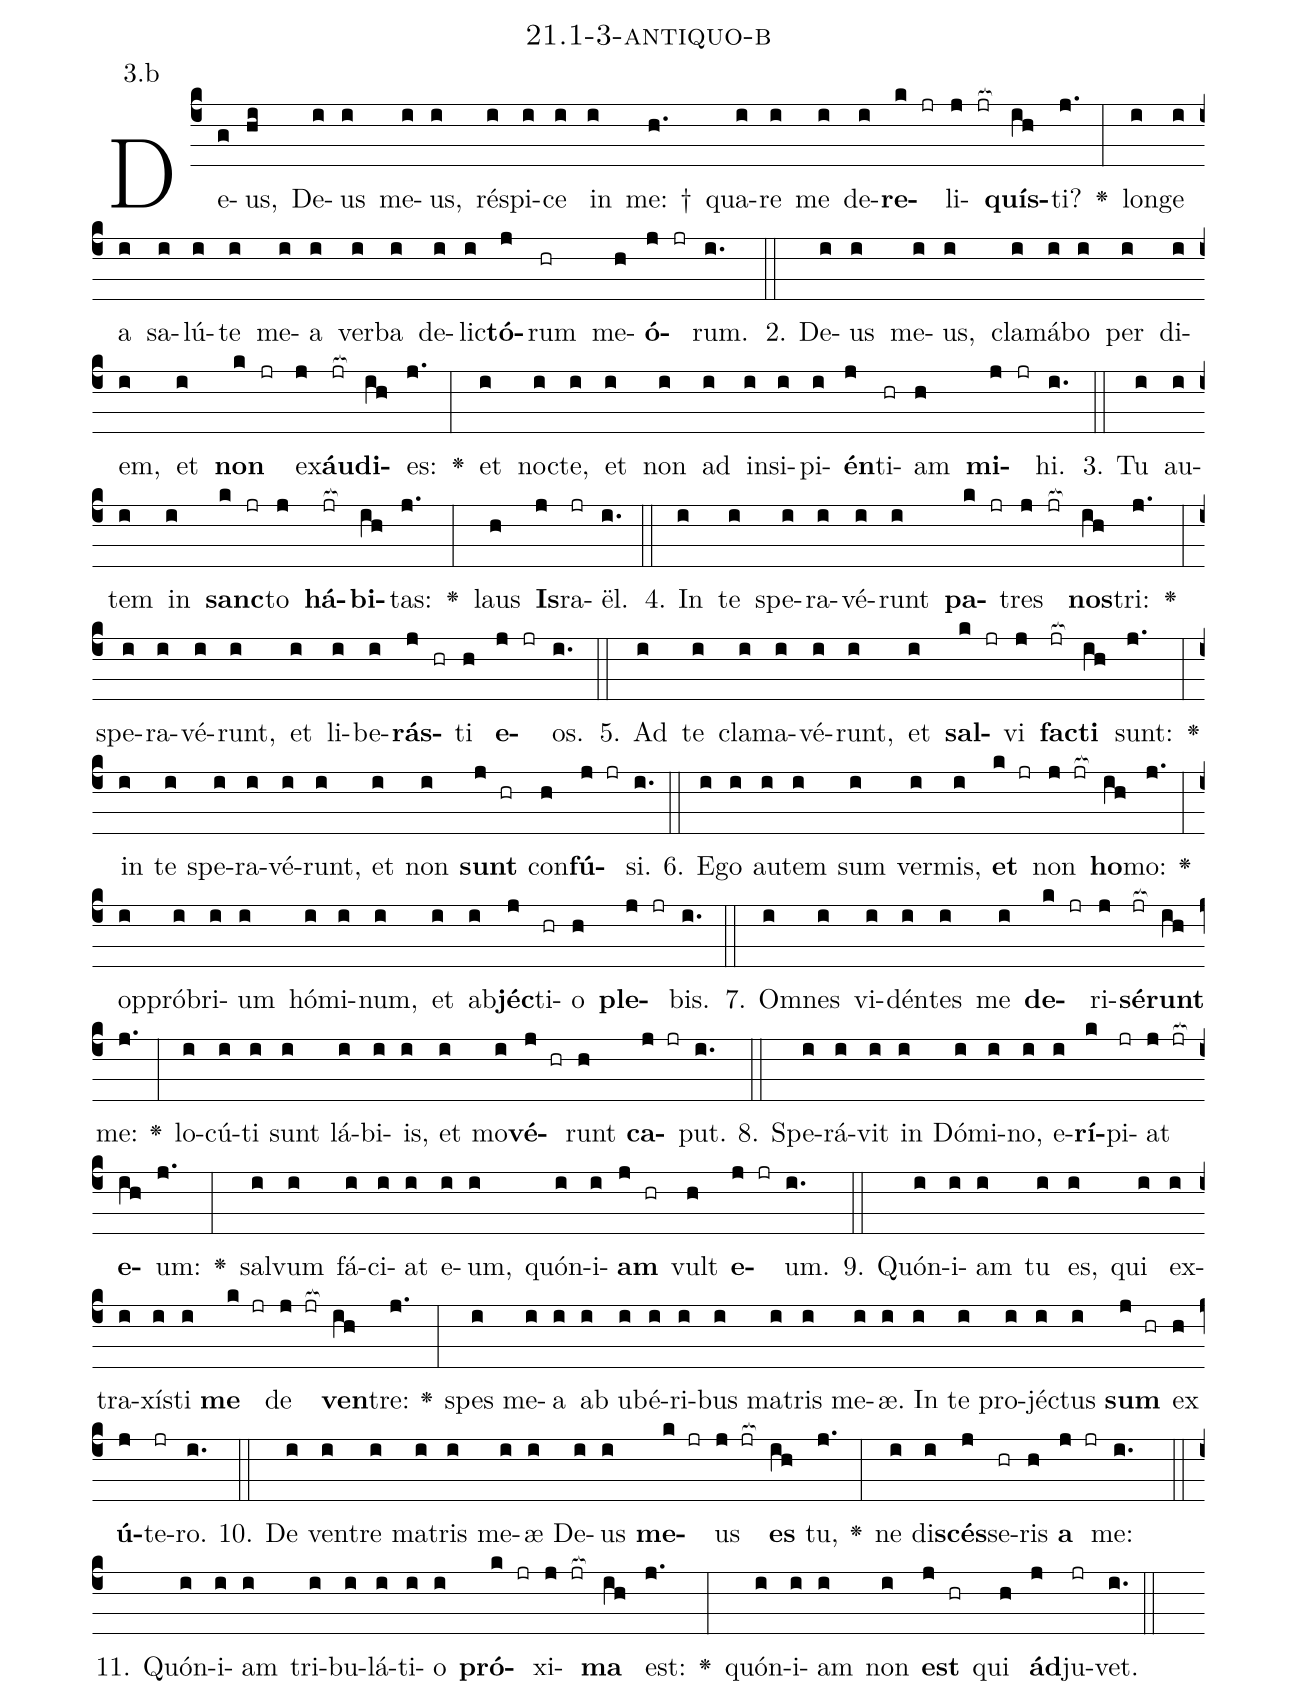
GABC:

name: 21.1-3-antiquo-b;
annotation: 3.b;
%%
(c4)De(g)us,(hi) De(i)us(i) me(i)us,(i) ré(i)spi(i)ce(i) in(i) me: †(h.) qua(i)re(i) me(i) de(i)<b>re</b>(k jr)li(j jr[ocb:1{])<b>quís</b>(ih[ocb:0}])ti?(j.) <v>\greheightstar</v>(:) lon(i)ge(i) a(i) sa(i)lú(i)te(i) me(i)a(i) ver(i)ba(i) de(i)lic(i)<b>tó</b>(j)rum(hr) me(h)<b>ó</b>(j jr)rum.(i.) (::)
2. De(i)us(i) me(i)us,(i) cla(i)má(i)bo(i) per(i) di(i)em,(i) et(i) <b>non</b>(k jr) ex(j)<b>áu</b>(jr[ocb:1{])<b>di</b>(ih[ocb:0}])es:(j.) <v>\greheightstar</v>(:) et(i) noc(i)te,(i) et(i) non(i) ad(i) in(i)si(i)pi(i)<b>én</b>(j)ti(hr)am(h) <b>mi</b>(j jr)hi.(i.) (::)
3. Tu(i) au(i)tem(i) in(i) <b>sanc</b>(k jr)to(j) <b>há</b>(jr[ocb:1{])<b>bi</b>(ih[ocb:0}])tas:(j.) <v>\greheightstar</v>(:) laus(h) <b>Is</b>(j)ra(jr)ël.(i.) (::)
4. In(i) te(i) spe(i)ra(i)vé(i)runt(i) <b>pa</b>(k jr)tres(j jr[ocb:1{]) <b>nos</b>(ih[ocb:0}])tri:(j.) <v>\greheightstar</v>(:) spe(i)ra(i)vé(i)runt,(i) et(i) li(i)be(i)<b>rás</b>(j hr)ti(h) <b>e</b>(j jr)os.(i.) (::)
5. Ad(i) te(i) cla(i)ma(i)vé(i)runt,(i) et(i) <b>sal</b>(k jr)vi(j) <b>fac</b>(jr[ocb:1{])<b>ti</b>(ih[ocb:0}]) sunt:(j.) <v>\greheightstar</v>(:) in(i) te(i) spe(i)ra(i)vé(i)runt,(i) et(i) non(i) <b>sunt</b>(j hr) con(h)<b>fú</b>(j jr)si.(i.) (::)
6. E(i)go(i) au(i)tem(i) sum(i) ver(i)mis,(i) <b>et</b>(k jr) non(j jr[ocb:1{]) <b>ho</b>(ih[ocb:0}])mo:(j.) <v>\greheightstar</v>(:) op(i)pró(i)bri(i)um(i) hó(i)mi(i)num,(i) et(i) ab(i)<b>jéc</b>(j)ti(hr)o(h) <b>ple</b>(j jr)bis.(i.) (::)
7. Om(i)nes(i) vi(i)dén(i)tes(i) me(i) <b>de</b>(k jr)ri(j)<b>sé</b>(jr[ocb:1{])<b>runt</b>(ih[ocb:0}]) me:(j.) <v>\greheightstar</v>(:) lo(i)cú(i)ti(i) sunt(i) lá(i)bi(i)is,(i) et(i) mo(i)<b>vé</b>(j hr)runt(h) <b>ca</b>(j jr)put.(i.) (::)
8. Spe(i)rá(i)vit(i) in(i) Dó(i)mi(i)no,(i) e(i)<b>rí</b>(k)pi(jr)at(j jr[ocb:1{]) <b>e</b>(ih[ocb:0}])um:(j.) <v>\greheightstar</v>(:) sal(i)vum(i) fá(i)ci(i)at(i) e(i)um,(i) quón(i)i(i)<b>am</b>(j hr) vult(h) <b>e</b>(j jr)um.(i.) (::)
9. Quón(i)i(i)am(i) tu(i) es,(i) qui(i) ex(i)tra(i)xís(i)ti(i) <b>me</b>(k jr) de(j jr[ocb:1{]) <b>ven</b>(ih[ocb:0}])tre:(j.) <v>\greheightstar</v>(:) spes(i) me(i)a(i) ab(i) u(i)bé(i)ri(i)bus(i) ma(i)tris(i) me(i)æ.(i) In(i) te(i) pro(i)jéc(i)tus(i) <b>sum</b>(j hr) ex(h) <b>ú</b>(j)te(jr)ro.(i.) (::)
10. De(i) ven(i)tre(i) ma(i)tris(i) me(i)æ(i) De(i)us(i) <b>me</b>(k jr)us(j jr[ocb:1{]) <b>es</b>(ih[ocb:0}]) tu,(j.) <v>\greheightstar</v>(:) ne(i) di(i)<b>scés</b>(j)se(hr)ris(h) <b>a</b>(j jr) me:(i.) (::)
11. Quón(i)i(i)am(i) tri(i)bu(i)lá(i)ti(i)o(i) <b>pró</b>(k jr)xi(j jr[ocb:1{])<b>ma</b>(ih[ocb:0}]) est:(j.) <v>\greheightstar</v>(:) quón(i)i(i)am(i) non(i) <b>est</b>(j hr) qui(h) <b>ád</b>(j)ju(jr)vet.(i.) (::)
